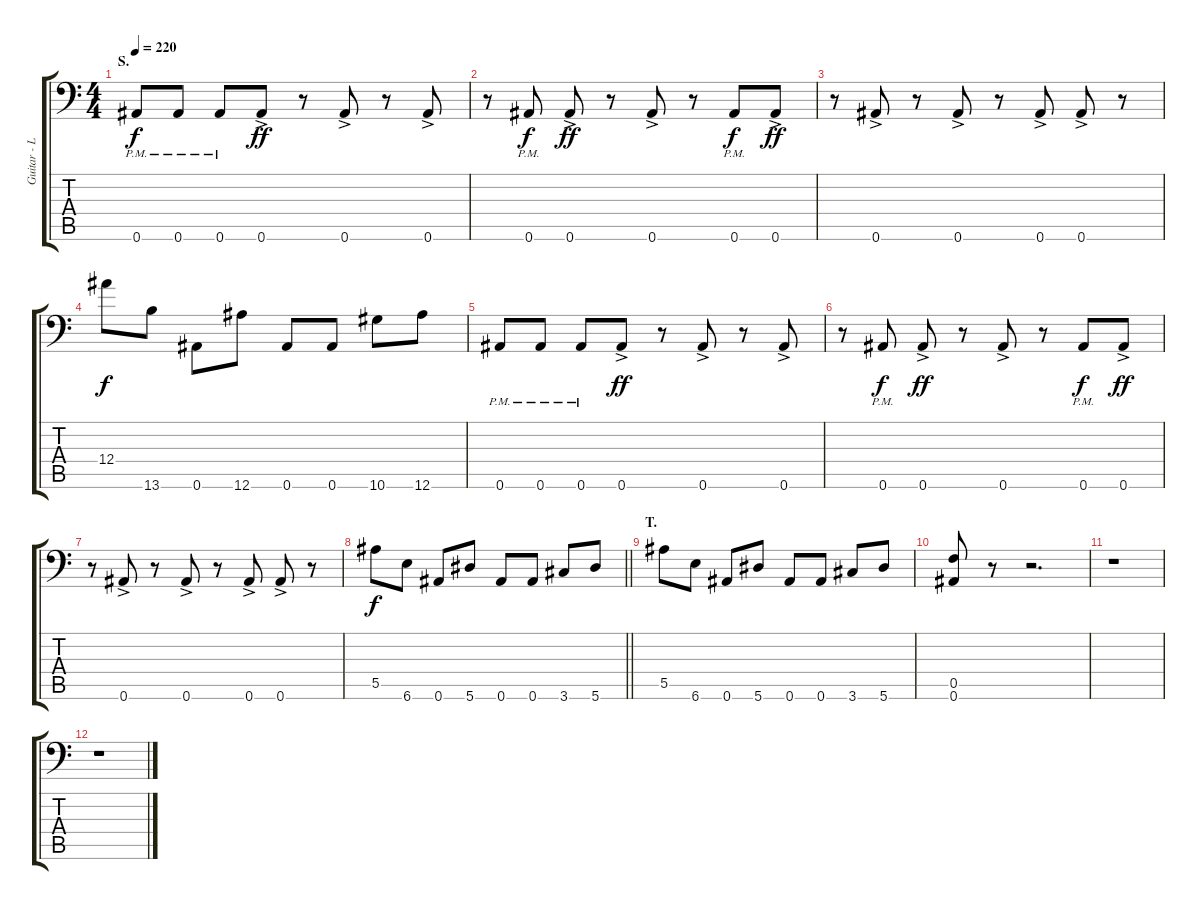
\track ("Guitar - Left" "Guitar - L") {instrument distortionguitar}
\staff {score tabs}
\tuning (C4 G3 Eb3 Bb2 F2 Bb1) {hide}
\ts (4 4)
\section ("" "S.")
\tempo 220
\clef f4
\ks c
0.6{pm}.8{dy f} 0.6{pm}.8 0.6{pm}.8 0.6{ac}.8{dy ff} r.8 0.6{ac}.8 r.8 0.6{ac}.8 |
r.8 0.6{pm}.8{dy f} 0.6{ac}.8{dy ff} r.8 0.6{ac}.8 r.8 0.6{pm}.8{dy f} 0.6{ac}.8{dy ff} |
r.8 0.6{ac}.8 r.8 0.6{ac}.8 r.8 0.6{ac}.8 0.6{ac}.8 r.8 |
12.4.8{dy f} 13.6.8 0.6.8 12.6.8 0.6.8 0.6.8 10.6.8 12.6.8 |
0.6{pm}.8 0.6{pm}.8 0.6{pm}.8 0.6{ac}.8{dy ff} r.8 0.6{ac}.8 r.8 0.6{ac}.8 |
r.8 0.6{pm}.8{dy f} 0.6{ac}.8{dy ff} r.8 0.6{ac}.8 r.8 0.6{pm}.8{dy f} 0.6{ac}.8{dy ff} |
r.8 0.6{ac}.8 r.8 0.6{ac}.8 r.8 0.6{ac}.8 0.6{ac}.8 r.8 |
\barLineRight lightlight
5.5.8{dy f} 6.6.8 0.6.8 5.6.8 0.6.8 0.6.8 3.6.8 5.6.8 |
\section ("" "T.")
5.5.8 6.6.8 0.6.8 5.6.8 0.6.8 0.6.8 3.6.8 5.6.8 |
(0.5 0.6).8 r.8 r.2{d} |
r.1 |
r.1
